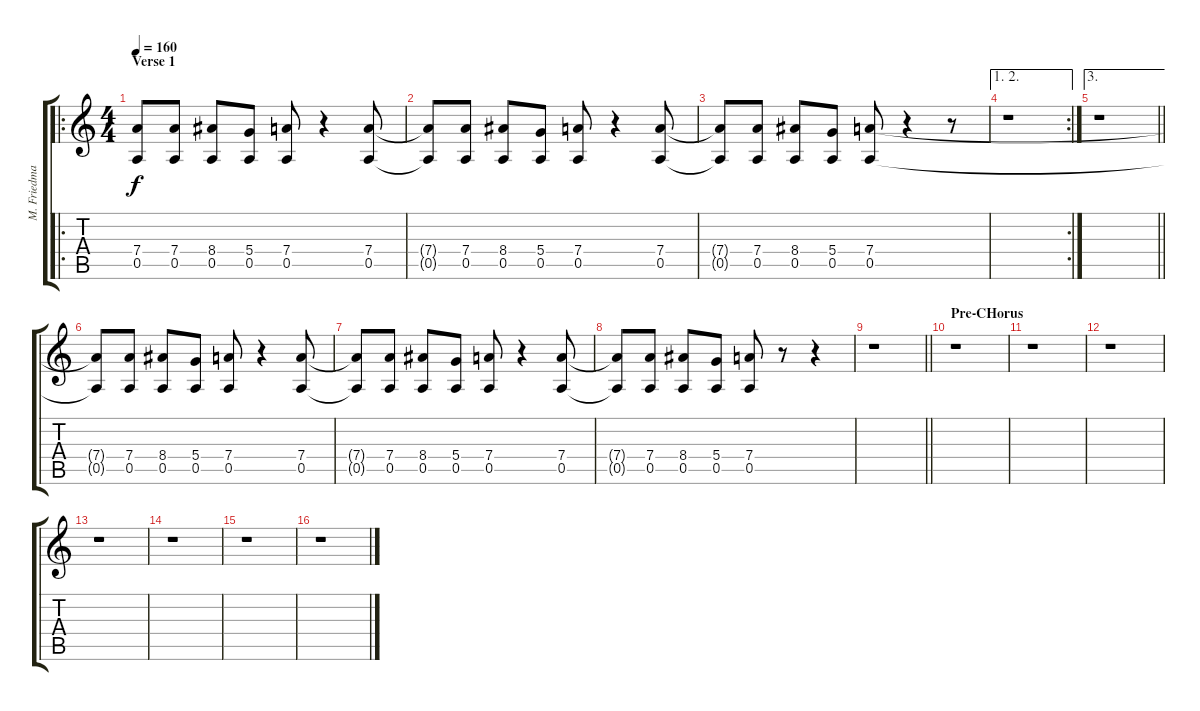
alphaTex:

\track ("M. Friedman" "M. Friedma") {instrument distortionguitar}
\staff {score tabs}
\tuning (E4 B3 G3 D3 A2 E2) {hide}
\ro
\ts (4 4)
\section ("" "Verse 1")
\tempo 160
\clef g2
\ks c
(7.4{t} 0.5{t}).8{dy f} (7.4 0.5).8 (8.4 0.5).8 (5.4 0.5).8 (7.4 0.5).8 r.4 (7.4 0.5).8 |
(7.4{t} 0.5{t}).8 (7.4 0.5).8 (8.4 0.5).8 (5.4 0.5).8 (7.4 0.5).8 r.4 (7.4 0.5).8 |
(7.4{t} 0.5{t}).8 (7.4 0.5).8 (8.4 0.5).8 (5.4 0.5).8 (7.4 0.5).8 r.4 r.8 |
\ae (1 2)
\rc 2
r.1 |
\ae 3
\barLineRight lightlight
r.1 |
(7.4{t} 0.5{t}).8 (7.4 0.5).8 (8.4 0.5).8 (5.4 0.5).8 (7.4 0.5).8 r.4 (7.4 0.5).8 |
(7.4{t} 0.5{t}).8 (7.4 0.5).8 (8.4 0.5).8 (5.4 0.5).8 (7.4 0.5).8 r.4 (7.4 0.5).8 |
(7.4{t} 0.5{t}).8 (7.4 0.5).8 (8.4 0.5).8 (5.4 0.5).8 (7.4 0.5).8 r.8 r.4 |
\barLineRight lightlight
r.1 |
\section ("" "Pre-CHorus")
r.1 |
r.1 |
r.1 |
r.1 |
r.1 |
r.1 |
r.1
